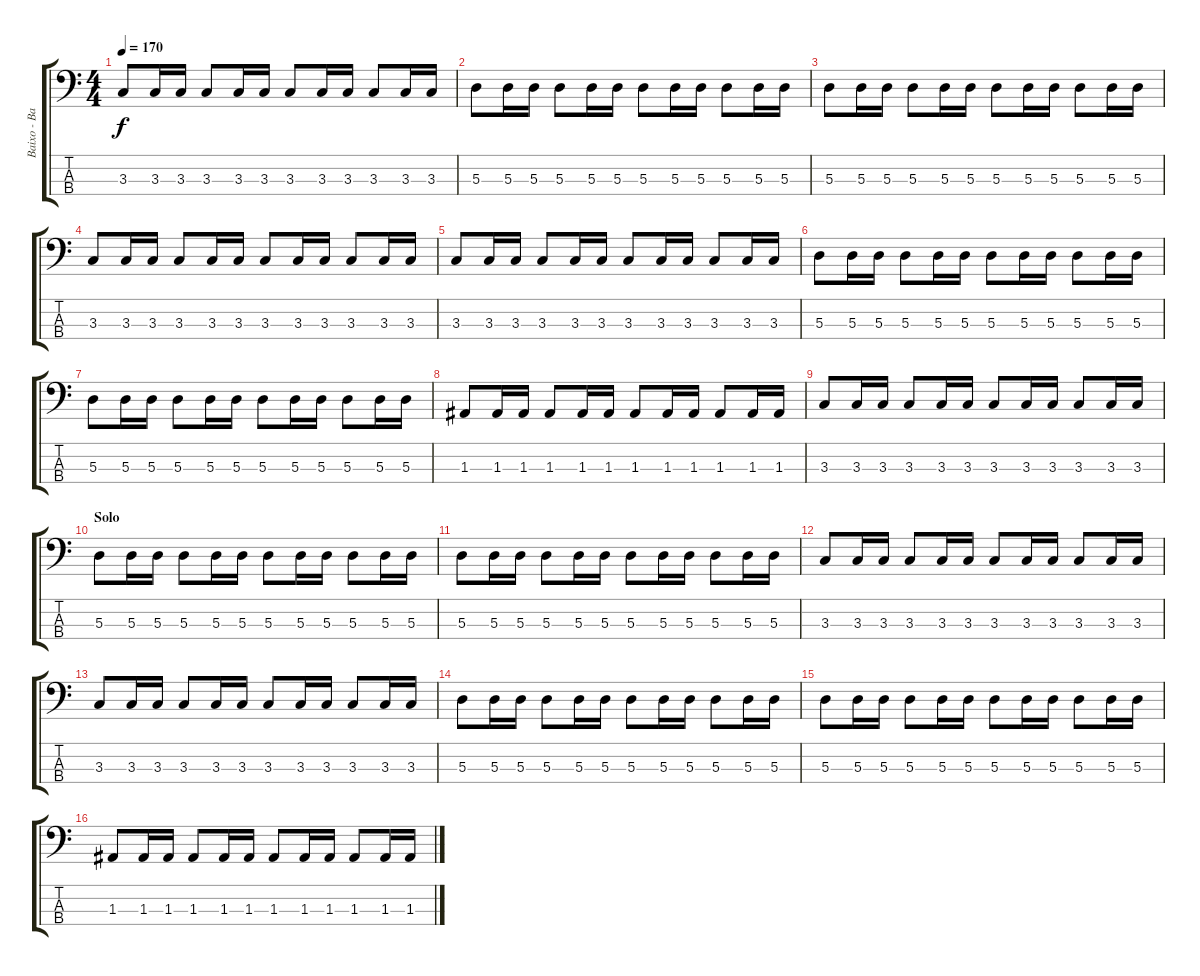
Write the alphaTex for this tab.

\track ("Baixo - Bass" "Baixo - Ba") {instrument electricbassfinger}
\staff {score tabs}
\tuning (G2 D2 A1 E1) {hide}
\ts (4 4)
\tempo 170
\clef f4
\ks c
3.3.8{dy f} 3.3.16 3.3.16 3.3.8 3.3.16 3.3.16 3.3.8 3.3.16 3.3.16 3.3.8 3.3.16 3.3.16 |
5.3.8 5.3.16 5.3.16 5.3.8 5.3.16 5.3.16 5.3.8 5.3.16 5.3.16 5.3.8 5.3.16 5.3.16 |
5.3.8 5.3.16 5.3.16 5.3.8 5.3.16 5.3.16 5.3.8 5.3.16 5.3.16 5.3.8 5.3.16 5.3.16 |
3.3.8 3.3.16 3.3.16 3.3.8 3.3.16 3.3.16 3.3.8 3.3.16 3.3.16 3.3.8 3.3.16 3.3.16 |
3.3.8 3.3.16 3.3.16 3.3.8 3.3.16 3.3.16 3.3.8 3.3.16 3.3.16 3.3.8 3.3.16 3.3.16 |
5.3.8 5.3.16 5.3.16 5.3.8 5.3.16 5.3.16 5.3.8 5.3.16 5.3.16 5.3.8 5.3.16 5.3.16 |
5.3.8 5.3.16 5.3.16 5.3.8 5.3.16 5.3.16 5.3.8 5.3.16 5.3.16 5.3.8 5.3.16 5.3.16 |
1.3.8 1.3.16 1.3.16 1.3.8 1.3.16 1.3.16 1.3.8 1.3.16 1.3.16 1.3.8 1.3.16 1.3.16 |
3.3.8 3.3.16 3.3.16 3.3.8 3.3.16 3.3.16 3.3.8 3.3.16 3.3.16 3.3.8 3.3.16 3.3.16 |
\section ("" "Solo")
5.3.8 5.3.16 5.3.16 5.3.8 5.3.16 5.3.16 5.3.8 5.3.16 5.3.16 5.3.8 5.3.16 5.3.16 |
5.3.8 5.3.16 5.3.16 5.3.8 5.3.16 5.3.16 5.3.8 5.3.16 5.3.16 5.3.8 5.3.16 5.3.16 |
3.3.8 3.3.16 3.3.16 3.3.8 3.3.16 3.3.16 3.3.8 3.3.16 3.3.16 3.3.8 3.3.16 3.3.16 |
3.3.8 3.3.16 3.3.16 3.3.8 3.3.16 3.3.16 3.3.8 3.3.16 3.3.16 3.3.8 3.3.16 3.3.16 |
5.3.8 5.3.16 5.3.16 5.3.8 5.3.16 5.3.16 5.3.8 5.3.16 5.3.16 5.3.8 5.3.16 5.3.16 |
5.3.8 5.3.16 5.3.16 5.3.8 5.3.16 5.3.16 5.3.8 5.3.16 5.3.16 5.3.8 5.3.16 5.3.16 |
1.3.8 1.3.16 1.3.16 1.3.8 1.3.16 1.3.16 1.3.8 1.3.16 1.3.16 1.3.8 1.3.16 1.3.16
